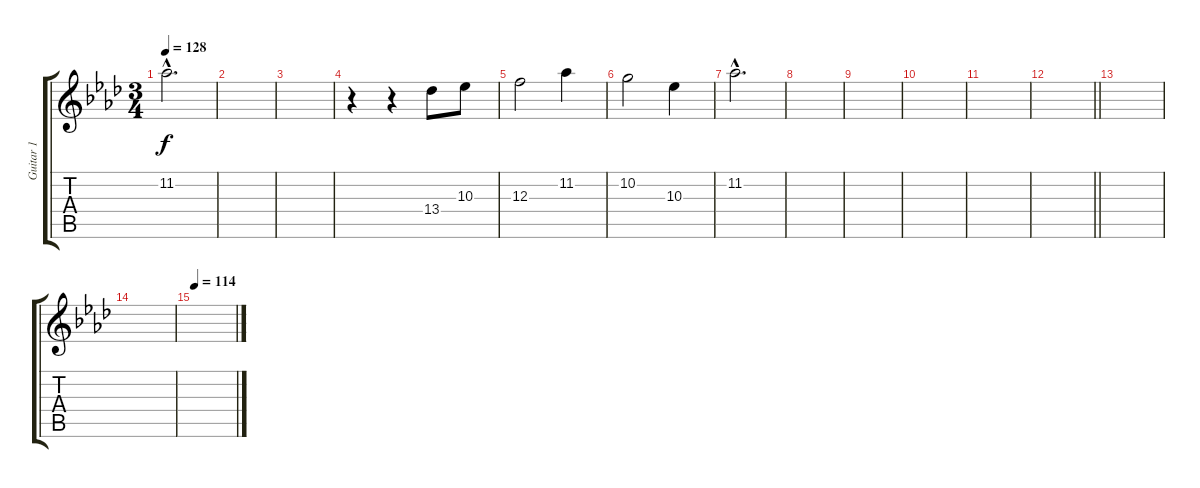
\track ("Guitar 1" "Guitar 1") {instrument acousticguitarsteel}
\staff {score tabs}
\tuning (D4 A3 F3 C3 G2 D2) {hide}
\ts (3 4)
\tempo 128
\clef g2
\ks fminor
11.2{hac}.2{d dy f} |
|
|
r.4 r.4 13.4.8 10.3.8 |
12.3.2 11.2.4 |
10.2.2 10.3.4 |
11.2{hac}.2{d} |
|
|
|
|
\barLineRight lightlight
|
|
|
\tempo 114
